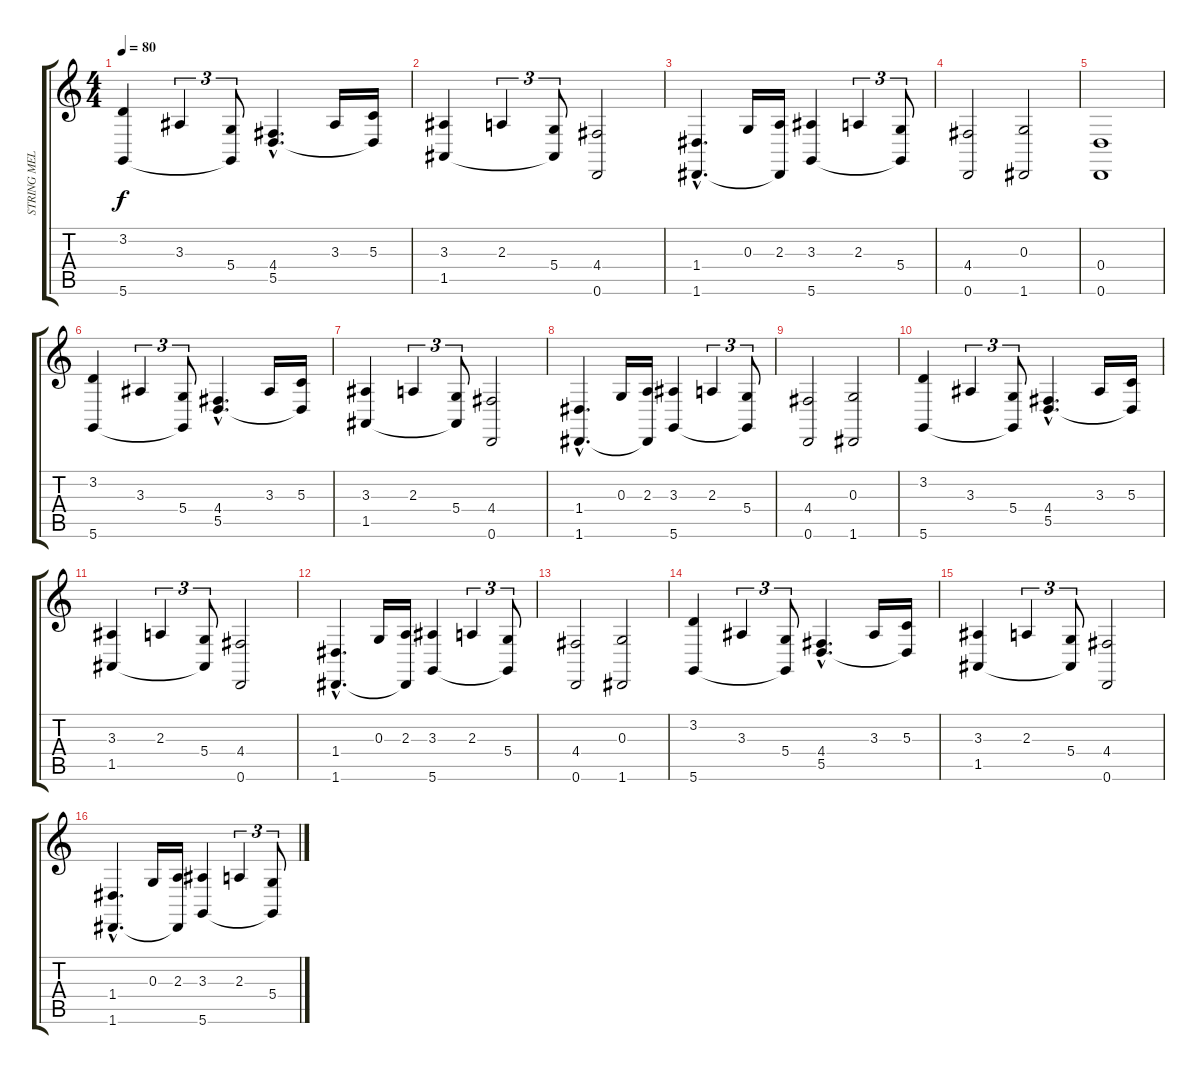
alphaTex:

\track ("STRING MELODIE" "STRING MEL") {instrument stringensemble1}
\staff {score tabs}
\tuning (E4 B3 G3 D3 A2 D2) {hide}
\ts (4 4)
\tempo 80
\clef g2
\ks c
(3.2 5.6).4{dy f} 3.3.4{tu (3 2)} (5.4 5.6{t}).8{tu (3 2)} (4.4{hac} 5.5{hac}).4{d} 3.3.16 (5.3 5.5{t}).16 |
(3.3 1.5).4 2.3.4{tu (3 2)} (5.4 1.5{t}).8{tu (3 2)} (4.4 0.6).2 |
(1.4{hac} 1.6{hac}).4{d} 0.3.16 (2.3 1.6{t}).16 (3.3 5.6).4 2.3.4{tu (3 2)} (5.4 5.6{t}).8{tu (3 2)} |
(4.4 0.6).2 (0.3 1.6).2 |
(0.4 0.6).1 |
(3.2 5.6).4 3.3.4{tu (3 2)} (5.4 5.6{t}).8{tu (3 2)} (4.4{hac} 5.5{hac}).4{d} 3.3.16 (5.3 5.5{t}).16 |
(3.3 1.5).4 2.3.4{tu (3 2)} (5.4 1.5{t}).8{tu (3 2)} (4.4 0.6).2 |
(1.4{hac} 1.6{hac}).4{d} 0.3.16 (2.3 1.6{t}).16 (3.3 5.6).4 2.3.4{tu (3 2)} (5.4 5.6{t}).8{tu (3 2)} |
(4.4 0.6).2 (0.3 1.6).2 |
(3.2 5.6).4 3.3.4{tu (3 2)} (5.4 5.6{t}).8{tu (3 2)} (4.4{hac} 5.5{hac}).4{d} 3.3.16 (5.3 5.5{t}).16 |
(3.3 1.5).4 2.3.4{tu (3 2)} (5.4 1.5{t}).8{tu (3 2)} (4.4 0.6).2 |
(1.4{hac} 1.6{hac}).4{d} 0.3.16 (2.3 1.6{t}).16 (3.3 5.6).4 2.3.4{tu (3 2)} (5.4 5.6{t}).8{tu (3 2)} |
(4.4 0.6).2 (0.3 1.6).2 |
(3.2 5.6).4 3.3.4{tu (3 2)} (5.4 5.6{t}).8{tu (3 2)} (4.4{hac} 5.5{hac}).4{d} 3.3.16 (5.3 5.5{t}).16 |
(3.3 1.5).4 2.3.4{tu (3 2)} (5.4 1.5{t}).8{tu (3 2)} (4.4 0.6).2 |
(1.4{hac} 1.6{hac}).4{d} 0.3.16 (2.3 1.6{t}).16 (3.3 5.6).4 2.3.4{tu (3 2)} (5.4 5.6{t}).8{tu (3 2)}
